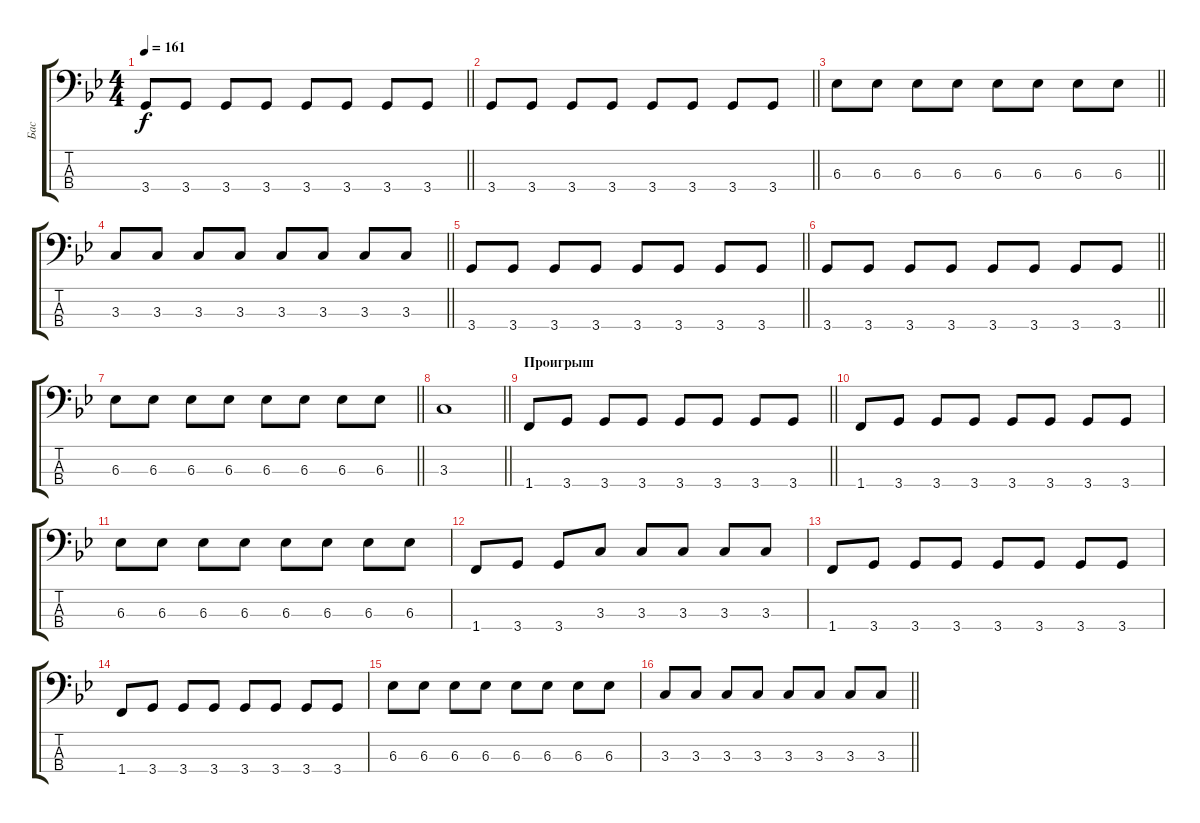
\track ("Бас" "Бас") {instrument electricbassfinger}
\staff {score tabs}
\tuning (G2 D2 A1 E1) {hide}
\ts (4 4)
\tempo 161
\clef f4
\barLineRight lightlight
\ks gminor
3.4.8{dy f} 3.4.8 3.4.8 3.4.8 3.4.8 3.4.8 3.4.8 3.4.8 |
\barLineRight lightlight
3.4.8 3.4.8 3.4.8 3.4.8 3.4.8 3.4.8 3.4.8 3.4.8 |
\barLineRight lightlight
6.3.8 6.3.8 6.3.8 6.3.8 6.3.8 6.3.8 6.3.8 6.3.8 |
\barLineRight lightlight
3.3.8 3.3.8 3.3.8 3.3.8 3.3.8 3.3.8 3.3.8 3.3.8 |
\barLineRight lightlight
3.4.8 3.4.8 3.4.8 3.4.8 3.4.8 3.4.8 3.4.8 3.4.8 |
\barLineRight lightlight
3.4.8 3.4.8 3.4.8 3.4.8 3.4.8 3.4.8 3.4.8 3.4.8 |
\barLineRight lightlight
6.3.8 6.3.8 6.3.8 6.3.8 6.3.8 6.3.8 6.3.8 6.3.8 |
\barLineRight lightlight
3.3.1 |
\section ("" "Проигрыш")
\barLineRight lightlight
1.4.8 3.4.8 3.4.8 3.4.8 3.4.8 3.4.8 3.4.8 3.4.8 |
1.4.8 3.4.8 3.4.8 3.4.8 3.4.8 3.4.8 3.4.8 3.4.8 |
6.3.8 6.3.8 6.3.8 6.3.8 6.3.8 6.3.8 6.3.8 6.3.8 |
1.4.8 3.4.8 3.4.8 3.3.8 3.3.8 3.3.8 3.3.8 3.3.8 |
1.4.8 3.4.8 3.4.8 3.4.8 3.4.8 3.4.8 3.4.8 3.4.8 |
1.4.8 3.4.8 3.4.8 3.4.8 3.4.8 3.4.8 3.4.8 3.4.8 |
6.3.8 6.3.8 6.3.8 6.3.8 6.3.8 6.3.8 6.3.8 6.3.8 |
\barLineRight lightlight
3.3.8 3.3.8 3.3.8 3.3.8 3.3.8 3.3.8 3.3.8 3.3.8
